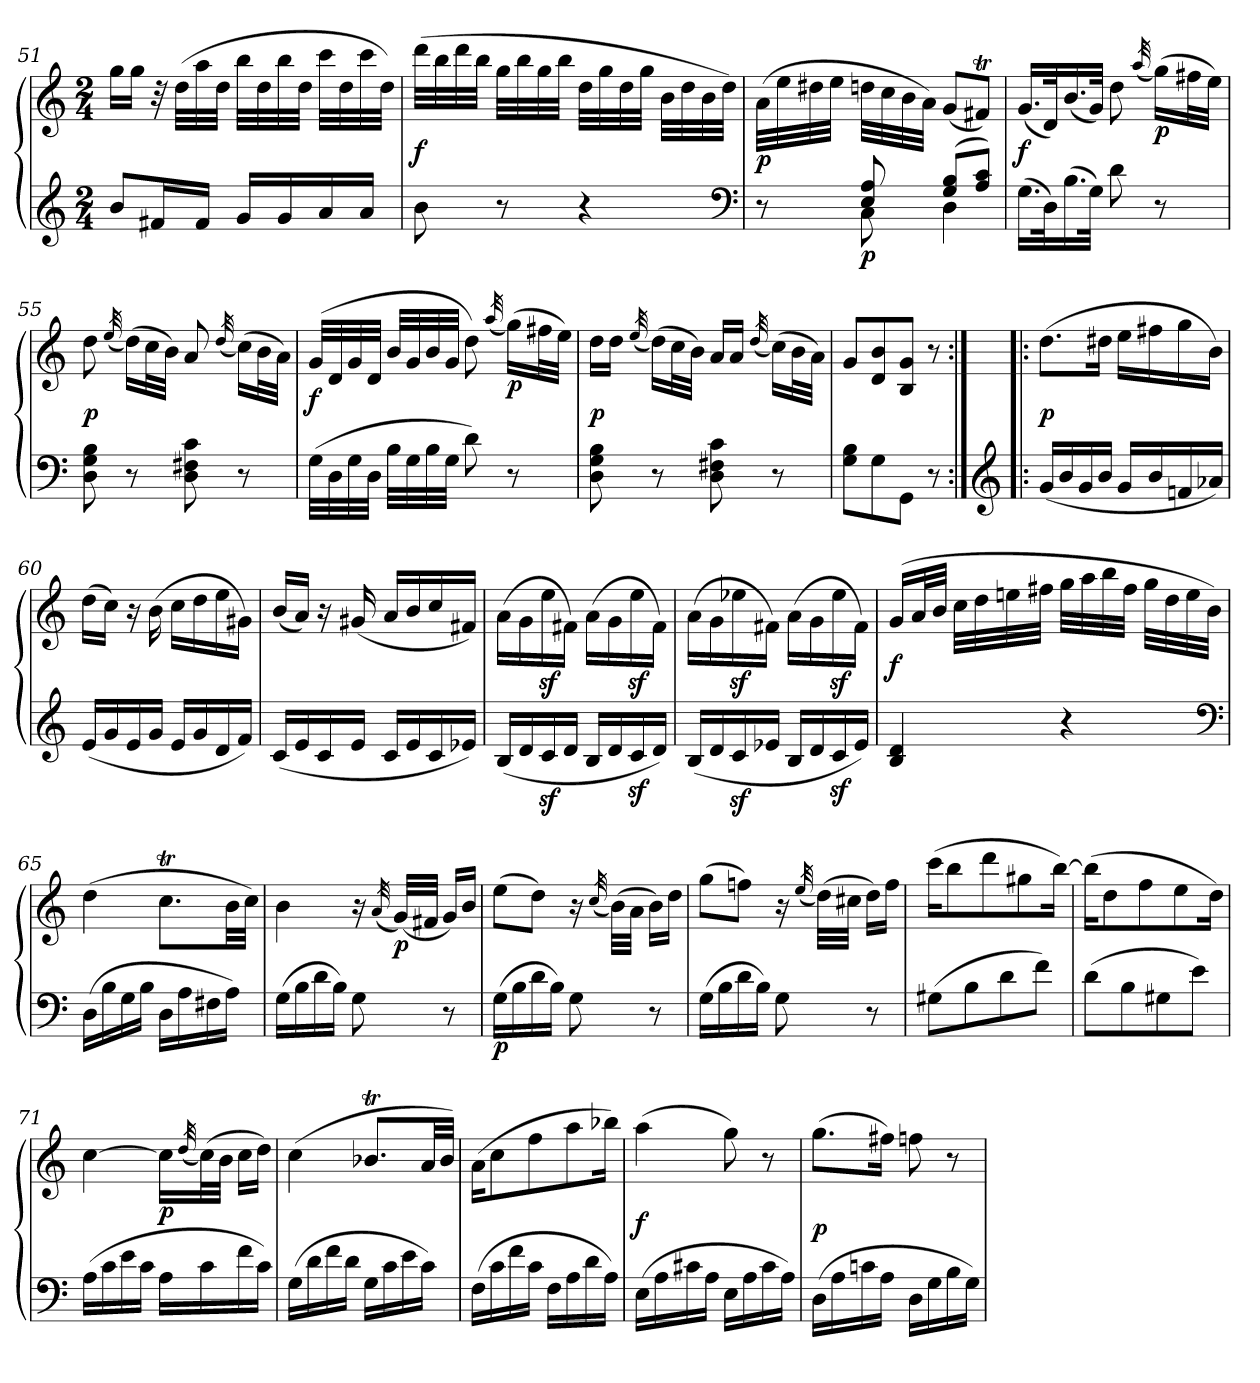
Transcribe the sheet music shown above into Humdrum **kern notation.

**kern	**kern	**dynam
*part1	*part1	*part1
*staff2	*staff1	*staff1/2
*clefG2	*clefG2	*
*k[]	*k[]	*
*C:	*C:	*
*M2/4	*M2/4	*
=51	=51	=51
8bL	16ggLL	.
.	16ggJJ	.
16f#XL	32r	.
.	(32ddLLL	cresc.
16f#JJ	32aa	.
.	32ddJJJ	.
16gLL	32bbLLL	.
.	32dd	.
16g	32bb	.
.	32ddJJJ	.
16a	32cccLLL	.
.	32dd	.
16aJJ	32ccc	.
.	32ddJJJ)	.
=52	=52	=52
8b	(32dddLLL	f
.	32bb	.
.	32ddd	.
.	32bbJJJ	.
8r	32ggLLL	.
.	32bb	.
.	32gg	.
.	32bbJJJ	.
4r	32ddLLL	.
.	32gg	.
.	32dd	.
.	32ggJJJ	.
.	32bLLL	.
.	32dd	.
.	32b	.
.	32ddJJJ)	.
*clefF4	*	*
=53	=53	=53
*^	*	*
!	!	!	!LO:DY:b
8r	8ryy	(32aLLL	p
.	.	32ee	.
.	.	32dd#X	.
.	.	32eeJJJ	.
!	!	!	!LO:DY:b=2
8A/ 8E/	8C	32ddnLLL	p
.	.	32cc	.
.	.	32b	.
.	.	32aJJJ)	.
(>8B 8GL	4D	(8gL	.
8c 8AJ)	.	8f#XtJ)	.
*v	*v	*	*
!!LO:LB:g=z
=54	=54	=54
(16.GLL	(16.gLL	f
32Dk)	32dk)	.
(16.B	(16.b	.
32GJJk)	32gJJk)	.
8d	8dd	.
.	(<32qaa/	.
!	!	!LO:DY:b
8r	(16ggLL)	p
.	32ff#XL	.
.	32eeJJJ)	.
=55	=55	=55
!	!	!LO:DY:c=2
8B 8G 8D	8dd	p
.	(<32qee/	.
8r	(16ddLL)	.
.	32ccL	.
.	32bJJJ)	.
8c 8F#X 8D	8a	.
.	(<32qdd/	.
8r	(16ccLL)	.
.	32bL	.
.	32aJJJ)	.
=56	=56	=56
(32GLLL	(32gLLL	f
32D	32d	.
32G	32g	.
32DJJJ	32dJJJ	.
32BLLL	32bLLL	.
32G	32g	.
32B	32b	.
32GJJJ	32gJJJ	.
8d)	8dd)	.
.	(<32qaa/	.
!	!	!LO:DY:b
8r	(16ggLL)	p
.	32ff#XL	.
.	32eeJJJ)	.
=57	=57	=57
!	!	!LO:DY:c=2
8B 8G 8D	16ddLL	p
.	16ddJJ	.
.	(<32qee/	.
8r	(16ddLL)	.
.	32ccL	.
.	32bJJJ)	.
8c 8F#X 8D	16aLL	.
.	16aJJ	.
.	(<32qdd/	.
8r	(16ccLL)	.
.	32bL	.
.	32aJJJ)	.
=58	=58	=58
8B 8GL	8gL	.
8G	8b 8d	.
8GGJ	8g 8BJ	.
8r	8r	.
=59:|!|:	=59:|!|:	=59:|!|:
*clefG2	*	*
(16gLL	(8.ddL	p
16b	.	.
16g	.	.
16bJJ	16dd#XJk	.
16gLL	16eeLL	.
16b	16ff#X	.
16fn	16gg	.
16a-XJJ)	16bJJ)	.
=60	=60	=60
(16eLL	(16ddLL	.
16g	16ccJJ)	.
16e	16r	.
16gJJ	(16b	.
16eLL	16ccLL	.
16g	16dd	.
16d	16ee	.
16fJJ)	16g#XJJ)	.
=61	=61	=61
(16cLL	(16bLL	.
16e	16aJJ)	.
16c	16r	.
16eJJ	(16g#X	.
16cLL	16aLL	.
16e	16b	.
16c	16cc	.
16e-XJJ)	16f#XJJ)	.
=62	=62	=62
(16BLL	(>16a\LL	.
16d	16g\	.
16cz<	16eez<\	.
16dJJ	16f#X\JJ)	.
16BLL	(>16a\LL	.
16d	16g\	.
16cz<	16eez<\	.
16dJJ)	16f#\JJ)	.
=63	=63	=63
(16BLL	(16a\LL	.
16d	16g\	.
16cz<	16ee-Xz<\	.
16e-XJJ	16f#XJJ)	.
16BLL	(16a\LL	.
16d	16g\	.
16cz<	16ee-z<\	.
16e-JJ)	16f#\JJ)	.
!!LO:LB:g=z
=64	=64	=64
4d 4B	(16gLL	f
.	32aL	.
.	32bJJJ	.
.	32ccLLL	.
.	32dd	.
.	32een	.
.	32ff#XJJJ	.
4r	32ggLLL	.
.	32aa	.
.	32bb	.
.	32ff#JJJ	.
.	32ggLLL	.
.	32dd	.
.	32ee	.
.	32bJJJ)	.
*clefF4	*	*
=65	=65	=65
(16DLL	(4dd	.
16B	.	.
16G	.	.
16BJJ	.	.
16DLL	8.ccTL	.
16A	.	.
16F#X	.	.
16AJJ)	32bLL	.
.	32ccJJJ)	.
=66	=66	=66
(16GLL	4b	.
16B	.	.
16d	.	.
16BJJ)	.	.
8G	16r	.
.	(<32qa/	.
!	!	!LO:DY:b
.	(32gLLL)	p
.	32f#XJJJ	.
8r	16gLL)	.
.	16bJJ	.
=67	=67	=67
!	!	!LO:DY:b=2
(16GLL	(8eeL	p
16B	.	.
16d	8ddJ)	.
16BJJ)	.	.
8G	16r	.
.	(<32qcc/	.
.	(32b\LLL)	.
.	32a\JJJ	.
8r	16bLL)	.
.	16ddJJ	.
=68	=68	=68
(16GLL	(8ggL	.
16B	.	.
16d	8ffnJ)	.
16BJJ)	.	.
8G	16r	.
.	(<32qee/	.
.	(32ddLLL)	.
.	32cc#XJJJ	.
8r	16ddLL)	.
.	16ffJJ	.
!!LO:LB:g=z
=69	=69	=69
(8G#XL	(16cccKL	cresc.
.	8bb	.
8B	.	.
.	8ddd	.
8d	.	.
.	8gg#X	.
8fJ)	.	.
.	[16bbJk)	.
=70	=70	=70
(8dL	(16bbKL]	.
.	8dd	.
8B	.	.
.	8ff	.
8G#X	.	.
.	8ee	.
8eJ)	.	.
.	16ddJk)	.
=71	=71	=71
(16ALL	[4cc	.
16c	.	.
16e	.	.
16cJJ	.	.
16ALL	16ccLL]	p
.	(<32qdd/	.
16c	(32ccL)	.
.	32bJJJ	.
16f	16ccLL	.
16cJJ)	16ddJJ)	.
=72	=72	=72
(16GLL	(4cc	.
16d	.	.
16f	.	.
16dJJ	.	.
16GLL	8.b-XTL	.
16c	.	.
16e	.	.
16cJJ)	32aLL	.
.	32b-JJJ)	.
=73	=73	=73
(16FLL	(16aKL	.
16c	8cc	.
16f	.	.
16cJJ	8ff	cresc.
16FLL	.	.
16A	8aa	.
16d	.	.
16AJJ)	16bb-XJk)	.
=74	=74	=74
(16ELL	(4aa	f
16A	.	.
16c#X	.	.
16AJJ	.	.
16ELL	8gg)	.
16A	.	.
16c#	8r	.
16AJJ)	.	.
!!LO:LB:g=z
=75	=75	=75
(16DLL	(8.ggL	p
16A	.	.
16cn	.	.
16AJJ	16ff#XJk)	.
16DLL	8ffn	.
16G	.	.
16B	8r	.
16GJJ)	.	.
=	=	=
*-	*-	*-
